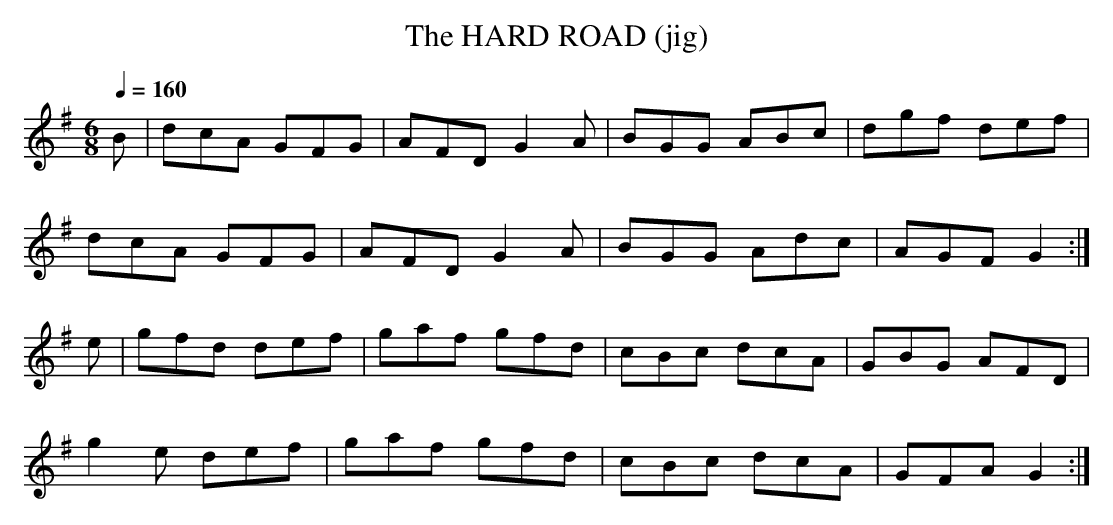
X:1
T:HARD ROAD (jig), The
M:6/8
Q:1/4=160
K:G
B|dcA GFG|AFD G2A|BGG ABc|dgf def|
dcA GFG|AFD G2A|BGG Adc|AGF G2:|
e|gfd def|gaf gfd|cBc dcA|GBG AFD|
g2e def|gaf gfd|cBc dcA|GFA G2:|
